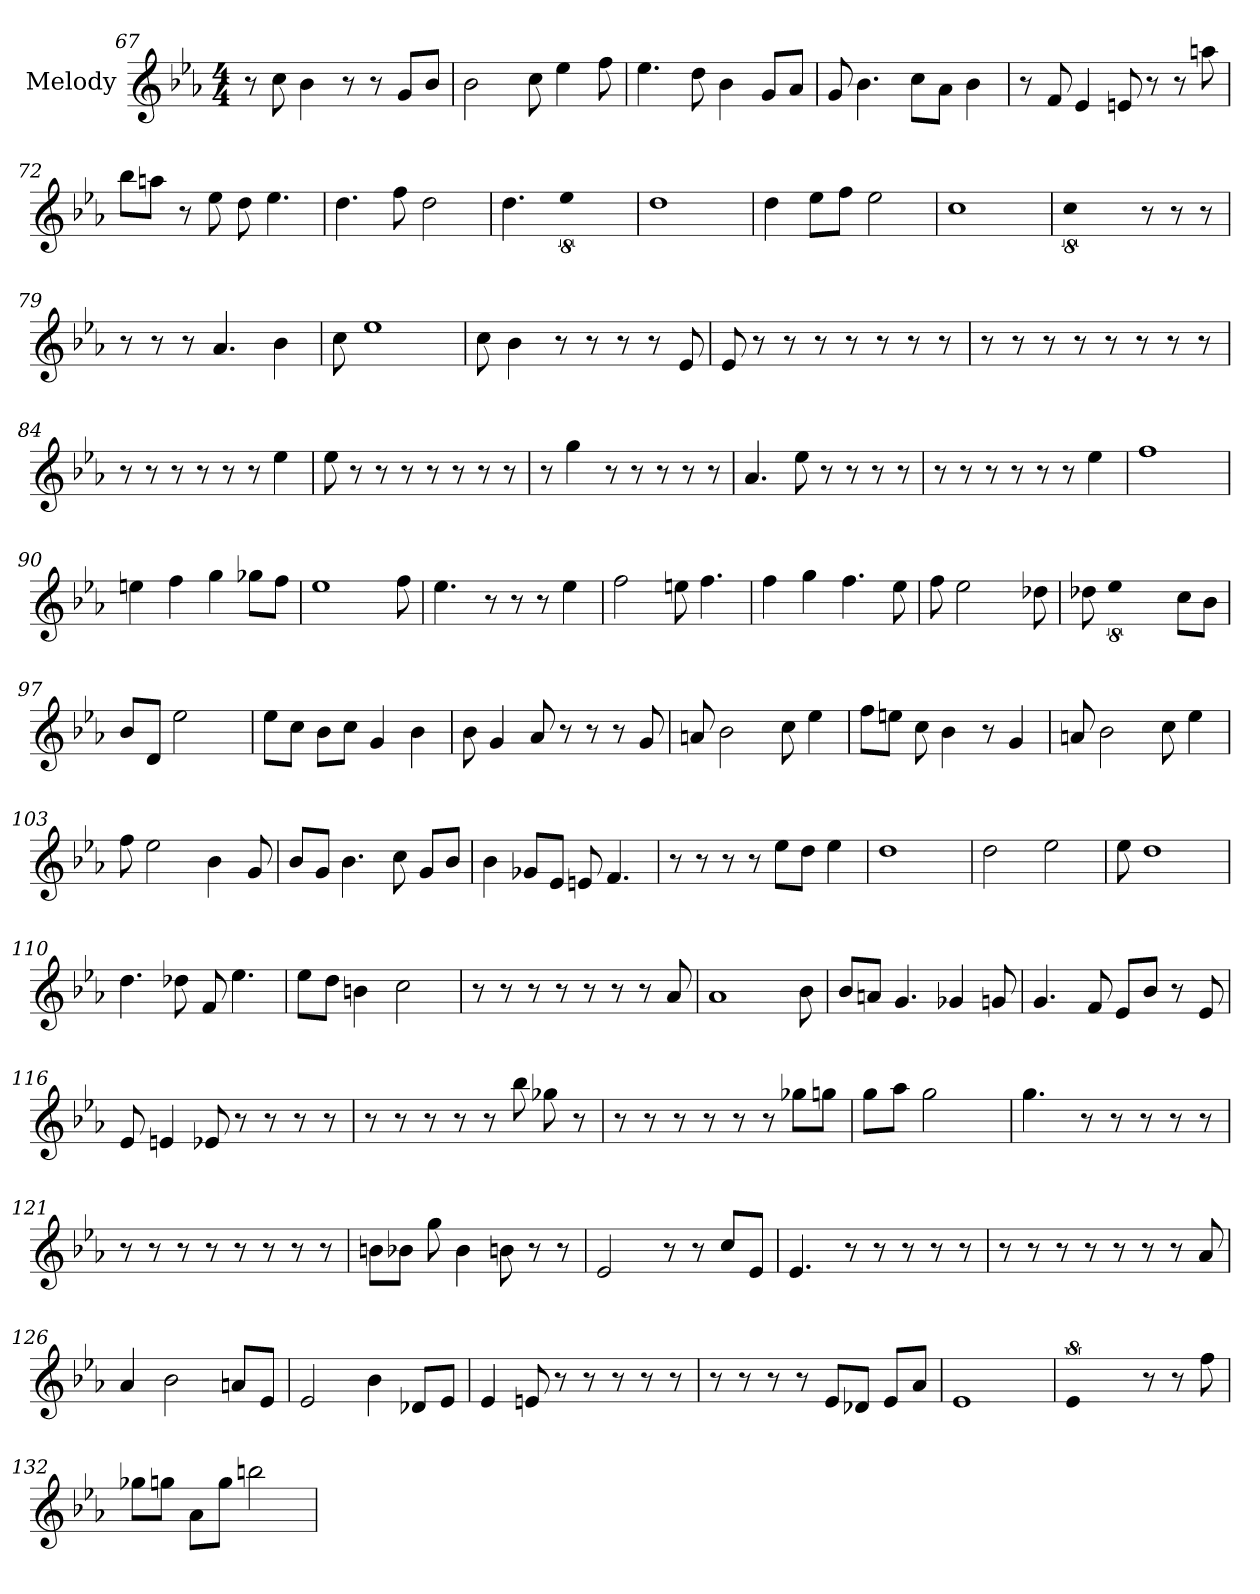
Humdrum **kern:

**kern
*part1
*staff1
*I"Melody
*clefG2
*k[b-e-a-]
*E-:
*M4/4
=67
8r
8cc
4b-
8r
8r
8g/L
8b-/J
=68
2b-
8cc
4ee-
8ff
=69
4.ee-
8dd
4b-
8g/L
8a-/J
=70
8g
4.b-
8cc\L
8a-\J
4b-
=71
8r
8f
4e-
8e
8r
8r
8aa
=72
8bb-\L
8aa\J
8r
8ee-
8dd
4.ee-
=73
4.dd
8ff
2dd
=74
4.dd
!LO:N:vis=2
8%5ee-
=75
1dd
=76
4dd
8ee-\L
8ff\J
2ee-
=77
1cc
=78
!LO:N:vis=2
8%5cc
8r
8r
8r
=79
8r
8r
8r
4.a-
4b-
=80
8cc
!LO:N:vis=1
2..ee-
=81
8cc
4b-
8r
8r
8r
8r
8e-
=82
8e-
8r
8r
8r
8r
8r
8r
8r
=83
8r
8r
8r
8r
8r
8r
8r
8r
=84
8r
8r
8r
8r
8r
8r
4ee-
=85
8ee-
8r
8r
8r
8r
8r
8r
8r
=86
8r
4gg
8r
8r
8r
8r
8r
=87
4.a-
8ee-
8r
8r
8r
8r
=88
8r
8r
8r
8r
8r
8r
4ee-
=89
1ff
=90
4ee
4ff
4gg
8gg-\L
8ff\J
=91
!LO:N:vis=1
2..ee-
8ff
=92
4.ee-
8r
8r
8r
4ee-
=93
2ff
8ee
4.ff
=94
4ff
4gg
4.ff
8ee-
=95
8ff
!LO:N:vis=2
2.ee-
8dd-
=96
8dd-
!LO:N:vis=2
8%5ee-
8cc\L
8b-\J
=97
8b-/L
8d/J
!LO:N:vis=2
2.ee-
=98
8ee-\L
8cc\J
8b-\L
8cc\J
4g
4b-
=99
8b-
4g
8a-
8r
8r
8r
8g
=100
8a
2b-
8cc
4ee-
=101
8ff\L
8ee\J
8cc
4b-
8r
4g
=102
8a
2b-
8cc
4ee-
=103
8ff
2ee-
4b-
8g
=104
8b-/L
8g/J
4.b-
8cc
8g/L
8b-/J
=105
4b-
8g-/L
8e-/J
8e
4.f
=106
8r
8r
8r
8r
8ee-\L
8dd\J
4ee-
=107
1dd
=108
2dd
2ee-
=109
8ee-
!LO:N:vis=1
2..dd
=110
4.dd
8dd-
8f
4.ee-
=111
8ee-\L
8dd\J
4b
2cc
=112
8r
8r
8r
8r
8r
8r
8r
8a-
=113
!LO:N:vis=1
2..a-
8b-
=114
8b-/L
8a/J
4.g
4g-
8g
=115
4.g
8f
8e-/L
8b-/J
8r
8e-
=116
8e-
4e
8e-
8r
8r
8r
8r
=117
8r
8r
8r
8r
8r
8bb-
8gg-
8r
=118
8r
8r
8r
8r
8r
8r
8gg-\L
8gg\J
=119
8gg\L
8aa-\J
!LO:N:vis=2
2.gg
=120
4.gg
8r
8r
8r
8r
8r
=121
8r
8r
8r
8r
8r
8r
8r
8r
=122
8b\L
8b-\J
8gg
4b-
8b
8r
8r
=123
2e-
8r
8r
8cc/L
8e-/J
=124
4.e-
8r
8r
8r
8r
8r
=125
8r
8r
8r
8r
8r
8r
8r
8a-
=126
4a-
2b-
8a/L
8e-/J
=127
2e-
4b-
8d-/L
8e-/J
=128
4e-
8e
8r
8r
8r
8r
8r
=129
8r
8r
8r
8r
8e-/L
8d-/J
8e-/L
8a-/J
=130
1e-
=131
!LO:N:vis=2
8%5e-
8r
8r
8ff
=132
8gg-\L
8gg\J
8a-\L
8gg\J
2bb
=
*-
